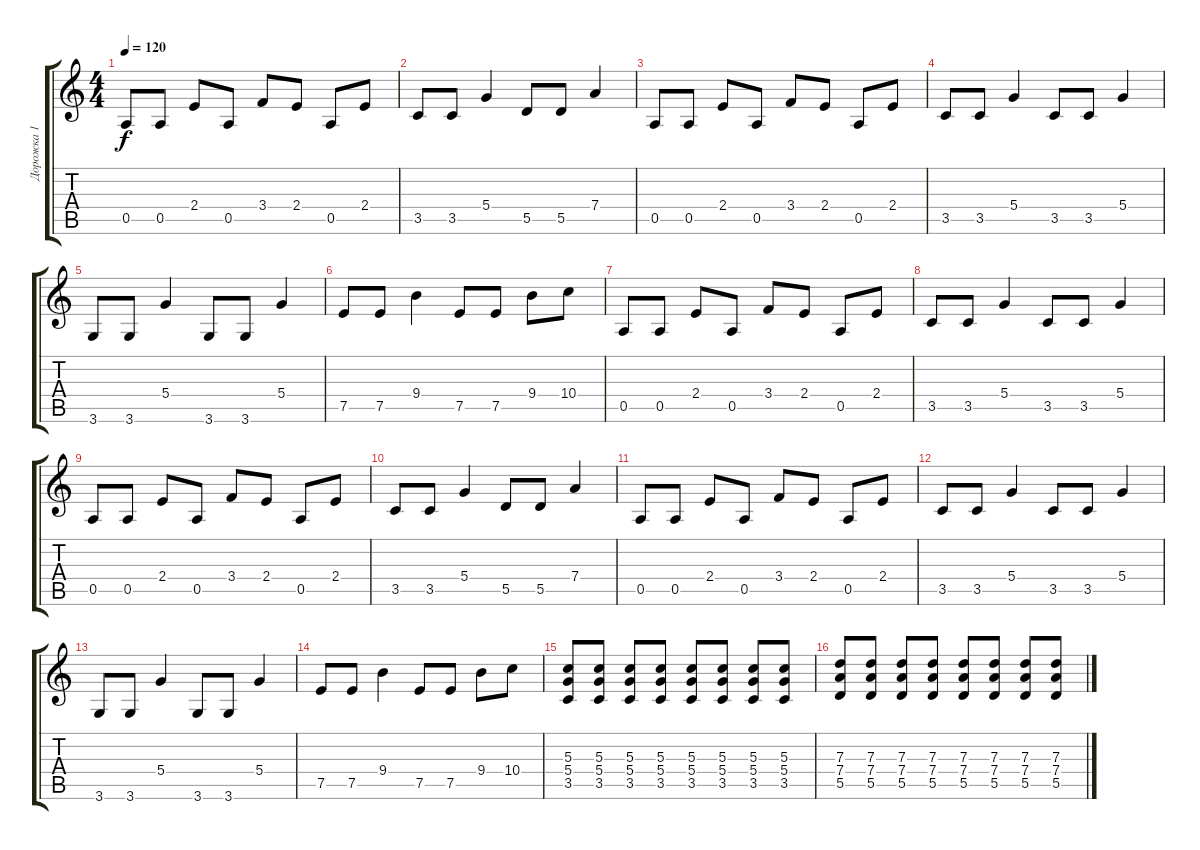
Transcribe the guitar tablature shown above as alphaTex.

\track ("Дорожка 1" "Дорожка 1") {instrument acousticguitarsteel}
\staff {score tabs}
\tuning (E4 B3 G3 D3 A2 E2) {hide}
\ts (4 4)
\tempo 120
\clef g2
\ks c
0.5.8{dy f} 0.5.8 2.4.8 0.5.8 3.4.8 2.4.8 0.5.8 2.4.8 |
3.5.8 3.5.8 5.4.4 5.5.8 5.5.8 7.4.4 |
0.5.8 0.5.8 2.4.8 0.5.8 3.4.8 2.4.8 0.5.8 2.4.8 |
3.5.8 3.5.8 5.4.4 3.5.8 3.5.8 5.4.4 |
3.6.8 3.6.8 5.4.4 3.6.8 3.6.8 5.4.4 |
7.5.8 7.5.8 9.4.4 7.5.8 7.5.8 9.4.8 10.4.8 |
0.5.8 0.5.8 2.4.8 0.5.8 3.4.8 2.4.8 0.5.8 2.4.8 |
3.5.8 3.5.8 5.4.4 3.5.8 3.5.8 5.4.4 |
0.5.8 0.5.8 2.4.8 0.5.8 3.4.8 2.4.8 0.5.8 2.4.8 |
3.5.8 3.5.8 5.4.4 5.5.8 5.5.8 7.4.4 |
0.5.8 0.5.8 2.4.8 0.5.8 3.4.8 2.4.8 0.5.8 2.4.8 |
3.5.8 3.5.8 5.4.4 3.5.8 3.5.8 5.4.4 |
3.6.8 3.6.8 5.4.4 3.6.8 3.6.8 5.4.4 |
7.5.8 7.5.8 9.4.4 7.5.8 7.5.8 9.4.8 10.4.8 |
(5.3 5.4 3.5).8 (5.3 5.4 3.5).8 (5.3 5.4 3.5).8 (5.3 5.4 3.5).8 (5.3 5.4 3.5).8 (5.3 5.4 3.5).8 (5.3 5.4 3.5).8 (5.3 5.4 3.5).8 |
(7.3 7.4 5.5).8 (7.3 7.4 5.5).8 (7.3 7.4 5.5).8 (7.3 7.4 5.5).8 (7.3 7.4 5.5).8 (7.3 7.4 5.5).8 (7.3 7.4 5.5).8 (7.3 7.4 5.5).8
